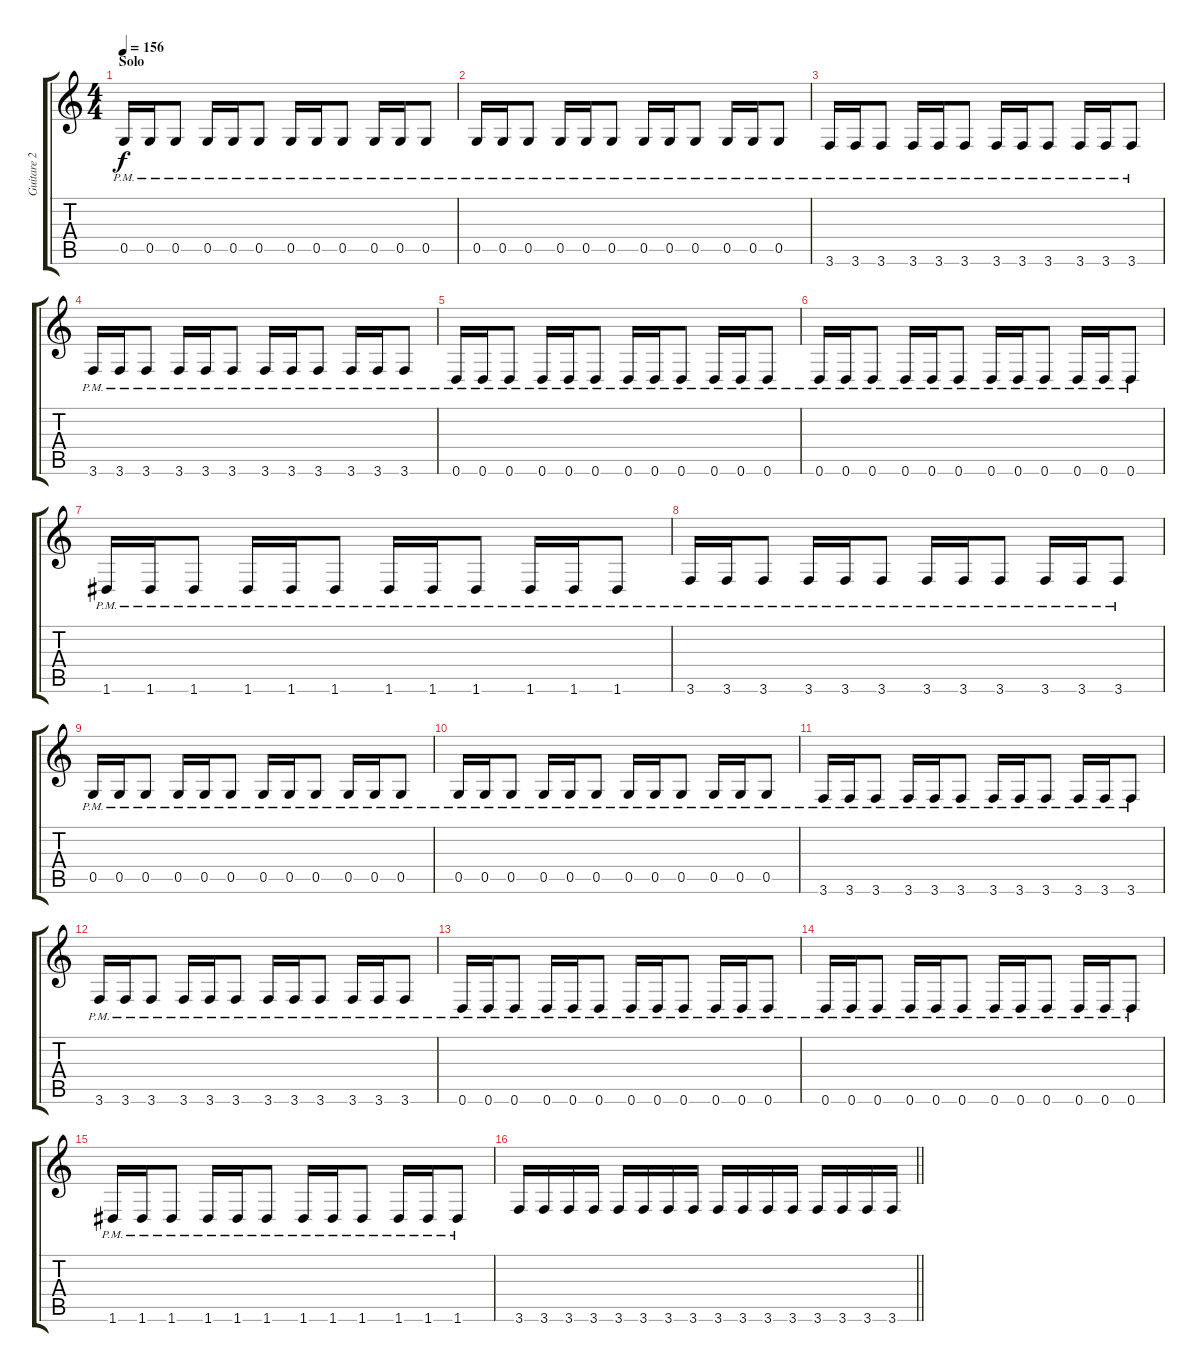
\track ("Guitare 2" "Guitare 2") {instrument distortionguitar}
\staff {score tabs}
\tuning (D4 A3 F3 C3 G2 D2) {hide}
\ts (4 4)
\section ("" "Solo")
\tempo 156
\clef g2
\ks c
0.5{pm}.16{dy f} 0.5{pm}.16 0.5{pm}.8 0.5{pm}.16 0.5{pm}.16 0.5{pm}.8 0.5{pm}.16 0.5{pm}.16 0.5{pm}.8 0.5{pm}.16 0.5{pm}.16 0.5{pm}.8 |
0.5{pm}.16 0.5{pm}.16 0.5{pm}.8 0.5{pm}.16 0.5{pm}.16 0.5{pm}.8 0.5{pm}.16 0.5{pm}.16 0.5{pm}.8 0.5{pm}.16 0.5{pm}.16 0.5{pm}.8 |
3.6{pm}.16 3.6{pm}.16 3.6{pm}.8 3.6{pm}.16 3.6{pm}.16 3.6{pm}.8 3.6{pm}.16 3.6{pm}.16 3.6{pm}.8 3.6{pm}.16 3.6{pm}.16 3.6{pm}.8 |
3.6{pm}.16 3.6{pm}.16 3.6{pm}.8 3.6{pm}.16 3.6{pm}.16 3.6{pm}.8 3.6{pm}.16 3.6{pm}.16 3.6{pm}.8 3.6{pm}.16 3.6{pm}.16 3.6{pm}.8 |
0.6{pm}.16 0.6{pm}.16 0.6{pm}.8 0.6{pm}.16 0.6{pm}.16 0.6{pm}.8 0.6{pm}.16 0.6{pm}.16 0.6{pm}.8 0.6{pm}.16 0.6{pm}.16 0.6{pm}.8 |
0.6{pm}.16 0.6{pm}.16 0.6{pm}.8 0.6{pm}.16 0.6{pm}.16 0.6{pm}.8 0.6{pm}.16 0.6{pm}.16 0.6{pm}.8 0.6{pm}.16 0.6{pm}.16 0.6{pm}.8 |
1.6{pm}.16 1.6{pm}.16 1.6{pm}.8 1.6{pm}.16 1.6{pm}.16 1.6{pm}.8 1.6{pm}.16 1.6{pm}.16 1.6{pm}.8 1.6{pm}.16 1.6{pm}.16 1.6{pm}.8 |
3.6{pm}.16 3.6{pm}.16 3.6{pm}.8 3.6{pm}.16 3.6{pm}.16 3.6{pm}.8 3.6{pm}.16 3.6{pm}.16 3.6{pm}.8 3.6{pm}.16 3.6{pm}.16 3.6{pm}.8 |
0.5{pm}.16 0.5{pm}.16 0.5{pm}.8 0.5{pm}.16 0.5{pm}.16 0.5{pm}.8 0.5{pm}.16 0.5{pm}.16 0.5{pm}.8 0.5{pm}.16 0.5{pm}.16 0.5{pm}.8 |
0.5{pm}.16 0.5{pm}.16 0.5{pm}.8 0.5{pm}.16 0.5{pm}.16 0.5{pm}.8 0.5{pm}.16 0.5{pm}.16 0.5{pm}.8 0.5{pm}.16 0.5{pm}.16 0.5{pm}.8 |
3.6{pm}.16 3.6{pm}.16 3.6{pm}.8 3.6{pm}.16 3.6{pm}.16 3.6{pm}.8 3.6{pm}.16 3.6{pm}.16 3.6{pm}.8 3.6{pm}.16 3.6{pm}.16 3.6{pm}.8 |
3.6{pm}.16 3.6{pm}.16 3.6{pm}.8 3.6{pm}.16 3.6{pm}.16 3.6{pm}.8 3.6{pm}.16 3.6{pm}.16 3.6{pm}.8 3.6{pm}.16 3.6{pm}.16 3.6{pm}.8 |
0.6{pm}.16 0.6{pm}.16 0.6{pm}.8 0.6{pm}.16 0.6{pm}.16 0.6{pm}.8 0.6{pm}.16 0.6{pm}.16 0.6{pm}.8 0.6{pm}.16 0.6{pm}.16 0.6{pm}.8 |
0.6{pm}.16 0.6{pm}.16 0.6{pm}.8 0.6{pm}.16 0.6{pm}.16 0.6{pm}.8 0.6{pm}.16 0.6{pm}.16 0.6{pm}.8 0.6{pm}.16 0.6{pm}.16 0.6{pm}.8 |
1.6{pm}.16 1.6{pm}.16 1.6{pm}.8 1.6{pm}.16 1.6{pm}.16 1.6{pm}.8 1.6{pm}.16 1.6{pm}.16 1.6{pm}.8 1.6{pm}.16 1.6{pm}.16 1.6{pm}.8 |
\barLineRight lightlight
3.6.16 3.6.16 3.6.16 3.6.16 3.6.16 3.6.16 3.6.16 3.6.16 3.6.16 3.6.16 3.6.16 3.6.16 3.6.16 3.6.16 3.6.16 3.6.16
